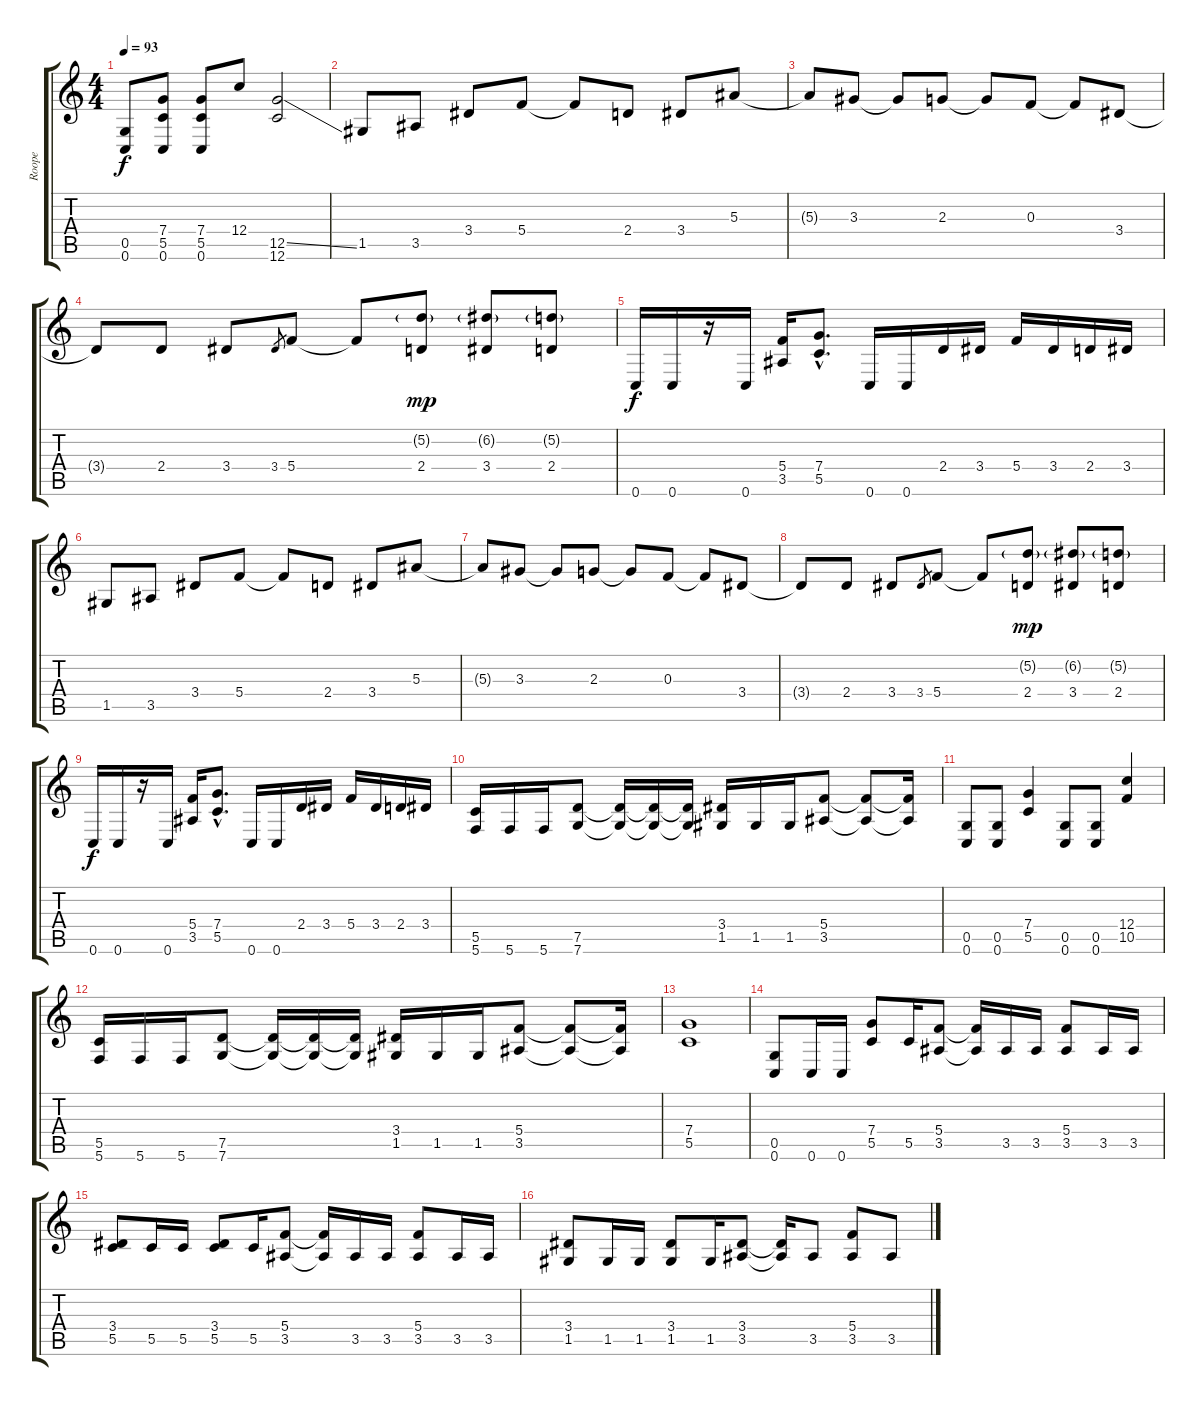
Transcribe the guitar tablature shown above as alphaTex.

\track ("Roope" "Roope") {instrument distortionguitar}
\staff {score tabs}
\tuning (D4 A3 F3 C3 G2 C2) {hide}
\ts (4 4)
\tempo 93
\clef g2
\ks c
(0.5 0.6).8{dy f} (7.4 5.5 0.6).8 (7.4 5.5 0.6).8 12.4.8 (12.5{ss} 12.6).2 |
1.5.8 3.5.8 3.4.8 5.4.8 5.4{t}.8 2.4.8 3.4.8 5.3.8 |
5.3{t}.8 3.3.8 3.3{t}.8 2.3.8 2.3{t}.8 0.3.8 0.3{t}.8 3.4.8 |
3.4{t}.8 2.4.8 3.4.8 3.4.8{gr} 5.4.8 5.4{t}.8 (5.2{g} 2.4).8{dy mp} (6.2{g} 3.4).8 (5.2{g} 2.4).8 |
0.6.16{dy f} 0.6.16 r.16 0.6.16 (5.4 3.5).16 (7.4{hac} 5.5{hac}).8{d} 0.6.16 0.6.16 2.4.16 3.4.16 5.4.16 3.4.16 2.4.16 3.4.16 |
1.5.8 3.5.8 3.4.8 5.4.8 5.4{t}.8 2.4.8 3.4.8 5.3.8 |
5.3{t}.8 3.3.8 3.3{t}.8 2.3.8 2.3{t}.8 0.3.8 0.3{t}.8 3.4.8 |
3.4{t}.8 2.4.8 3.4.8 3.4.8{gr} 5.4.8 5.4{t}.8 (5.2{g} 2.4).8{dy mp} (6.2{g} 3.4).8 (5.2{g} 2.4).8 |
0.6.16{dy f} 0.6.16 r.16 0.6.16 (5.4 3.5).16 (7.4{hac} 5.5{hac}).8{d} 0.6.16 0.6.16 2.4.16 3.4.16 5.4.16 3.4.16 2.4.16 3.4.16 |
(5.5 5.6).16 5.6.16 5.6.16 (7.5 7.6).8 (7.5{t} 7.6{t}).16 (7.5{t} 7.6{t}).16 (7.5{t} 7.6{t}).16 (3.4 1.5).16 1.5.16 1.5.16 (5.4 3.5).8 (5.4{t} 3.5{t}).8 (5.4{t} 3.5{t}).16 |
(0.5 0.6).8 (0.5 0.6).8 (7.4 5.5).4 (0.5 0.6).8 (0.5 0.6).8 (12.4 10.5).4 |
(5.5 5.6).16 5.6.16 5.6.16 (7.5 7.6).8 (7.5{t} 7.6{t}).16 (7.5{t} 7.6{t}).16 (7.5{t} 7.6{t}).16 (3.4 1.5).16 1.5.16 1.5.16 (5.4 3.5).8 (5.4{t} 3.5{t}).8 (5.4{t} 3.5{t}).16 |
(7.4 5.5).1 |
(0.5 0.6).8 0.6.16 0.6.16 (7.4 5.5).8 5.5.16 (5.4 3.5).8 (5.4{t} 3.5{t}).16 3.5.16 3.5.16 (5.4 3.5).8 3.5.16 3.5.16 |
(3.4 5.5).8 5.5.16 5.5.16 (3.4 5.5).8 5.5.16 (5.4 3.5).8 (5.4{t} 3.5{t}).16 3.5.16 3.5.16 (5.4 3.5).8 3.5.16 3.5.16 |
(3.4 1.5).8 1.5.16 1.5.16 (3.4 1.5).8 1.5.16 (3.4 3.5).8 (3.4{t} 3.5{t}).16 3.5.8 (5.4 3.5).8 3.5.8
